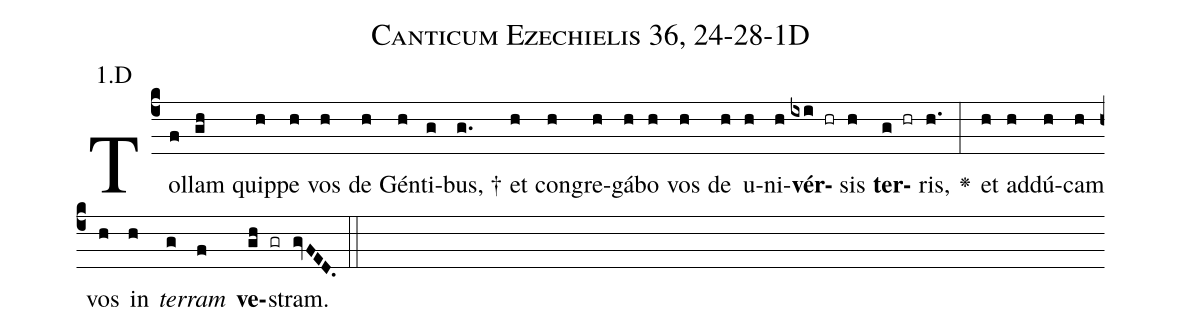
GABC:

name: Canticum Ezechielis 36, 24-28-1D;
annotation: 1.D;
%%
(c4)Tol(f)lam(gh) quip(h)pe(h) vos(h) de(h) Gén(h)ti(g)bus, †(g.) et(h) con(h)gre(h)gá(h)bo(h) vos(h) de(h) u(h)ni(h)<b>vér</b>(ixi hr)sis(h) <b>ter</b>(g hr)ris,(h.) <v>\greheightstar</v>(:) et(h) ad(h)dú(h)cam(h) vos(h) in(h) <i>ter</i>(g)<i>ram</i>(f) <b>ve</b>(gh gr)stram.(gvFED.) (::)


%E(h) u(h) o(g) u(f) a(gh) e.(gvFED.) (::)
